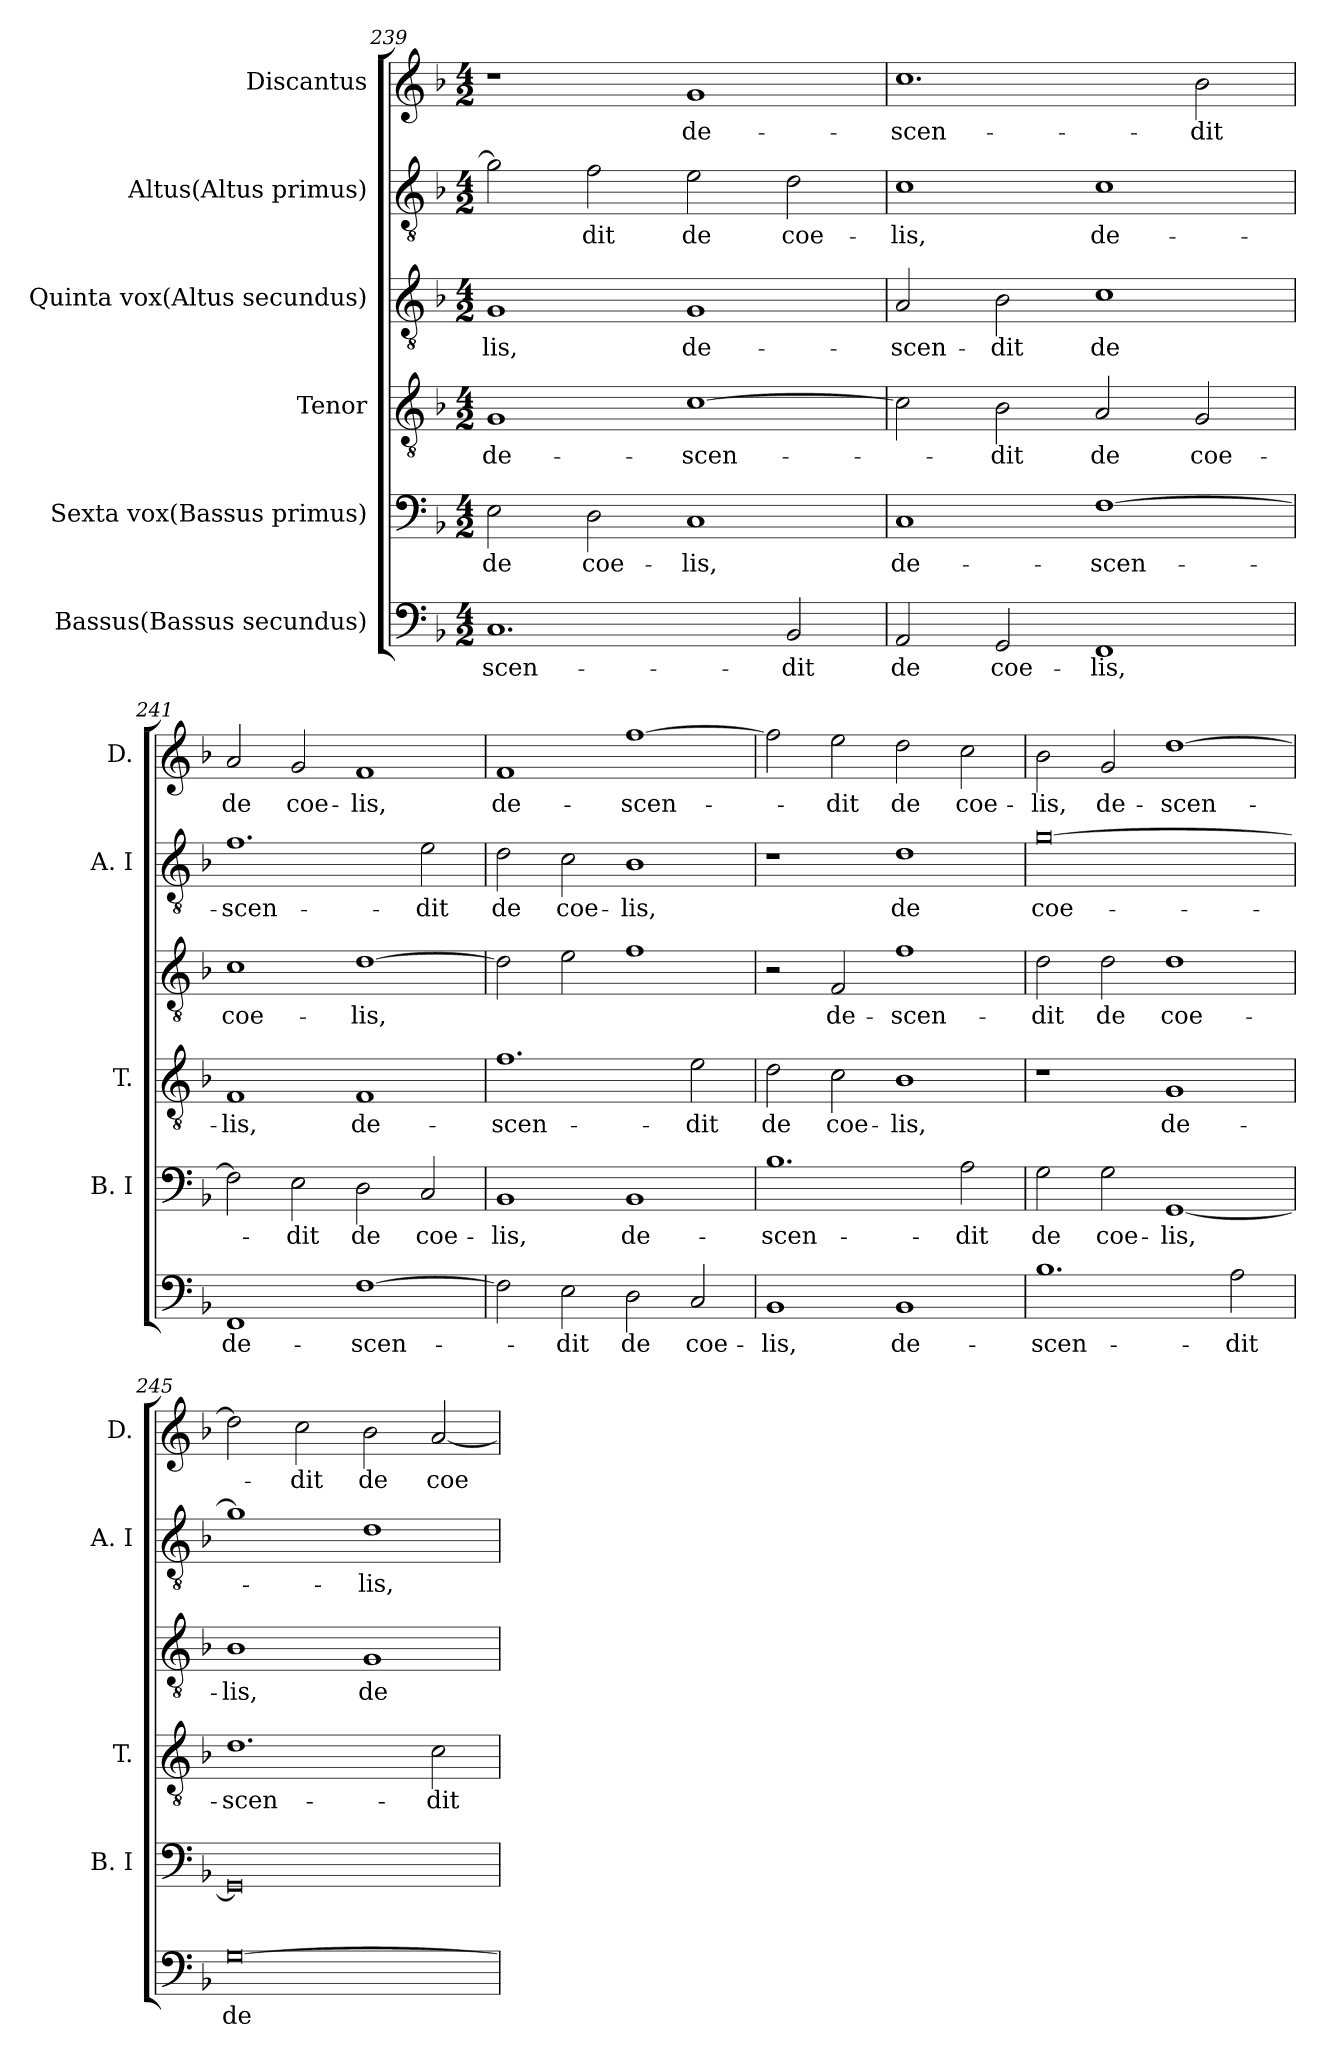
**kern	**text	**kern	**text	**kern	**text	**kern	**text	**kern	**text	**kern	**text
*part6	*part6	*part5	*part5	*part4	*part4	*part3	*part3	*part2	*part2	*part1	*part1
*staff6	*staff6	*staff5	*staff5	*staff4	*staff4	*staff3	*staff3	*staff2	*staff2	*staff1	*staff1
*I"Bassus(Bassus secundus)	*	*I"Sexta vox(Bassus primus)	*	*I"Tenor	*	*I"Quinta vox(Altus secundus)	*	*I"Altus(Altus primus)	*	*I"Discantus	*
*	*	*I'B. I	*	*I'T.	*	*	*	*I'A. I	*	*I'D.	*
*clefF4	*	*clefF4	*	*clefGv2	*	*clefGv2	*	*clefGv2	*	*clefG2	*
*	*	*	*	*ITrd7c12	*	*ITrd7c12	*	*ITrd7c12	*	*	*
*k[b-]	*	*k[b-]	*	*k[b-]	*	*k[b-]	*	*k[b-]	*	*k[b-]	*
*d:	*	*d:	*	*d:	*	*d:	*	*d:	*	*d:	*
*M4/2	*	*M4/2	*	*M4/2	*	*M4/2	*	*M4/2	*	*M4/2	*
=239	=239	=239	=239	=239	=239	=239	=239	=239	=239	=239	=239
!	!LO:LY:b	!	!LO:LY:b	!	!LO:LY:b	!	!LO:LY:b	!	!	!	!
1.C	-scen-	2E\	de	1GG	de-	1GG	-lis,	2G\]	.	1r	.
!	!	!	!LO:LY:b	!	!	!	!	!	!LO:LY:b	!	!
.	.	2D\	coe-	.	.	.	.	2F\	-dit	.	.
!	!	!	!LO:LY:b	!	!LO:LY:b	!	!LO:LY:b	!	!LO:LY:b	!	!LO:LY:b
.	.	1C	-lis,	[>1C	-scen-	1GG	de-	2E\	de	1g	de-
!	!LO:LY:b	!	!	!	!	!	!	!	!LO:LY:b	!	!
2BB-/	-dit	.	.	.	.	.	.	2D\	coe-	.	.
=240	=240	=240	=240	=240	=240	=240	=240	=240	=240	=240	=240
!	!LO:LY:b	!	!LO:LY:b	!	!	!	!LO:LY:b	!	!LO:LY:b	!	!LO:LY:b
2AA/	de	1C	de-	2C\]	.	2AA/	-scen-	1C	-lis,	1.cc	-scen-
!	!LO:LY:b	!	!	!	!LO:LY:b	!	!LO:LY:b	!	!	!	!
2GG/	coe-	.	.	2BB-\	-dit	2BB-\	-dit	.	.	.	.
!	!LO:LY:b	!	!LO:LY:b	!	!LO:LY:b	!	!LO:LY:b	!	!LO:LY:b	!	!
1FF	-lis,	[>1F	-scen-	2AA/	de	1C	de	1C	de-	.	.
!	!	!	!	!	!LO:LY:b	!	!	!	!	!	!LO:LY:b
.	.	.	.	2GG/	coe-	.	.	.	.	2b-\	-dit
!!LO:LB:g=z
=241	=241	=241	=241	=241	=241	=241	=241	=241	=241	=241	=241
!	!LO:LY:b	!	!	!	!LO:LY:b	!	!LO:LY:b	!	!LO:LY:b	!	!LO:LY:b
1FF	de-	2F\]	.	1FF	-lis,	1C	coe-	1.F	-scen-	2a/	de
!	!	!	!LO:LY:b	!	!	!	!	!	!	!	!LO:LY:b
.	.	2E\	-dit	.	.	.	.	.	.	2g/	coe-
!	!LO:LY:b	!	!LO:LY:b	!	!LO:LY:b	!	!LO:LY:b	!	!	!	!LO:LY:b
[>1F	-scen-	2D\	de	1FF	de-	[>1D	-lis,	.	.	1f	-lis,
!	!	!	!LO:LY:b	!	!	!	!	!	!LO:LY:b	!	!
.	.	2C/	coe-	.	.	.	.	2E\	-dit	.	.
=242	=242	=242	=242	=242	=242	=242	=242	=242	=242	=242	=242
!	!	!	!LO:LY:b	!	!LO:LY:b	!	!	!	!LO:LY:b	!	!LO:LY:b
2F\]	.	1BB-	-lis,	1.F	-scen-	2D\]	.	2D\	de	1f	de-
!	!LO:LY:b	!	!	!	!	!	!	!	!LO:LY:b	!	!
2E\	-dit	.	.	.	.	2E\	.	2C\	coe-	.	.
!	!LO:LY:b	!	!LO:LY:b	!	!	!	!	!	!LO:LY:b	!	!LO:LY:b
2D\	de	1BB-	de-	.	.	1F	.	1BB-	-lis,	[>1ff	-scen-
!	!LO:LY:b	!	!	!	!LO:LY:b	!	!	!	!	!	!
2C/	coe-	.	.	2E\	-dit	.	.	.	.	.	.
=243	=243	=243	=243	=243	=243	=243	=243	=243	=243	=243	=243
!	!LO:LY:b	!	!LO:LY:b	!	!LO:LY:b	!	!	!	!	!	!
1BB-	-lis,	1.B-	-scen-	2D\	de	2r	.	1r	.	2ff\]	.
!	!	!	!	!	!LO:LY:b	!	!LO:LY:b	!	!	!	!LO:LY:b
.	.	.	.	2C\	coe-	2FF/	de-	.	.	2ee\	-dit
!	!LO:LY:b	!	!	!	!LO:LY:b	!	!LO:LY:b	!	!LO:LY:b	!	!LO:LY:b
1BB-	de-	.	.	1BB-	-lis,	1F	-scen-	1D	de	2dd\	de
!	!	!	!LO:LY:b	!	!	!	!	!	!	!	!LO:LY:b
.	.	2A\	-dit	.	.	.	.	.	.	2cc\	coe-
=244	=244	=244	=244	=244	=244	=244	=244	=244	=244	=244	=244
!	!LO:LY:b	!	!LO:LY:b	!	!	!	!LO:LY:b	!	!LO:LY:b	!	!LO:LY:b
1.B-	-scen-	2G\	de	1r	.	2D\	-dit	[>0G	coe-	2b-\	-lis,
!	!	!	!LO:LY:b	!	!	!	!LO:LY:b	!	!	!	!LO:LY:b
.	.	2G\	coe-	.	.	2D\	de	.	.	2g/	de-
!	!	!	!LO:LY:b	!	!LO:LY:b	!	!LO:LY:b	!	!	!	!LO:LY:b
.	.	[<1GG	-lis,	1GG	de-	1D	coe-	.	.	[>1dd	-scen-
!	!LO:LY:b	!	!	!	!	!	!	!	!	!	!
2A\	-dit	.	.	.	.	.	.	.	.	.	.
=245	=245	=245	=245	=245	=245	=245	=245	=245	=245	=245	=245
!	!LO:LY:b	!	!	!	!LO:LY:b	!	!LO:LY:b	!	!	!	!
[>0G	de	0GG]	.	1.D	-scen-	1BB-	-lis,	1G]	.	2dd\]	.
!	!	!	!	!	!	!	!	!	!	!	!LO:LY:b
.	.	.	.	.	.	.	.	.	.	2cc\	-dit
!	!	!	!	!	!	!	!LO:LY:b	!	!LO:LY:b	!	!LO:LY:b
.	.	.	.	.	.	1GG	de-	1D	-lis,	2b-\	de
!	!	!	!	!	!LO:LY:b	!	!	!	!	!	!LO:LY:b
.	.	.	.	2C\	-dit	.	.	.	.	[<2a/	coe-
=	=	=	=	=	=	=	=	=	=	=	=
*-	*-	*-	*-	*-	*-	*-	*-	*-	*-	*-	*-
